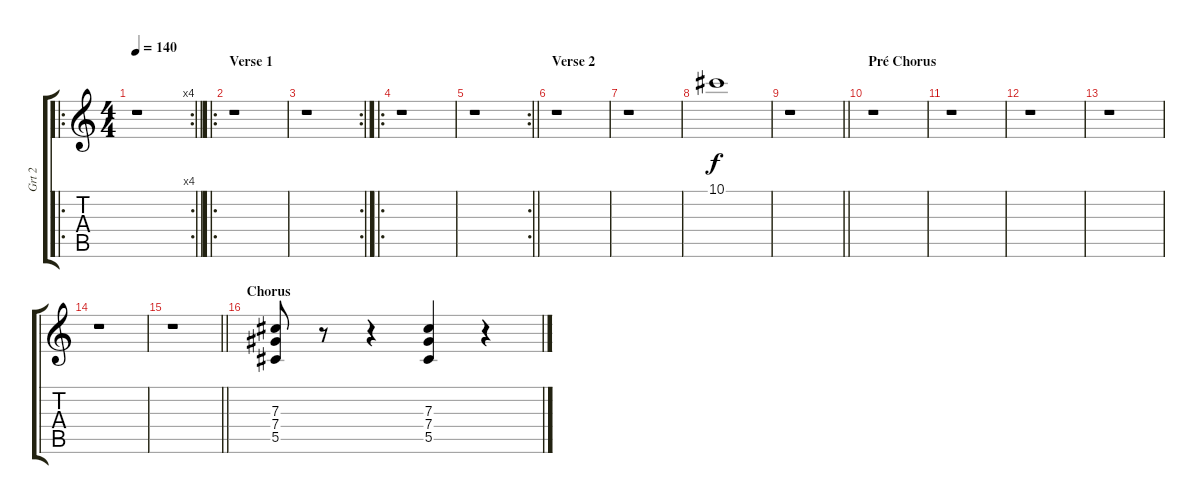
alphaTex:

\track ("Grt 2" "Grt 2") {instrument overdrivenguitar}
\staff {score tabs}
\tuning (Eb4 Bb3 Gb3 Db3 Ab2 Eb2) {hide}
\ro
\rc 4
\ts (4 4)
\tempo 140
\clef g2
\barLineRight lightlight
\ks c
r.1{dy f instrument overdrivenguitar} |
\ro
\section ("" "Verse 1")
r.1 |
\rc 2
r.1 |
\ro
r.1 |
\rc 2
\barLineRight lightlight
r.1 |
\section ("" "Verse 2")
r.1 |
r.1 |
10.1.1{instrument acousticguitarsteel} |
\barLineRight lightlight
r.1 |
\section ("" "Pré Chorus")
r.1 |
r.1 |
r.1 |
r.1 |
r.1 |
\barLineRight lightlight
r.1 |
\section ("" "Chorus")
(7.3 7.4 5.5).8{instrument overdrivenguitar} r.8 r.4 (7.3 7.4 5.5).4 r.4
